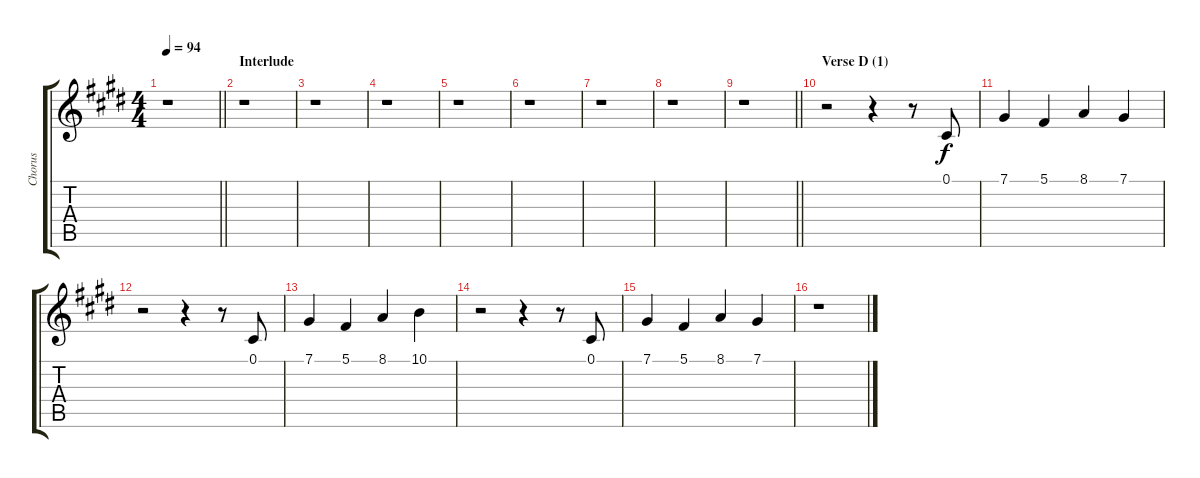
\track ("Chorus" "Chorus") {instrument sopranosax}
\staff {score tabs}
\tuning (Db4 Ab3 E3 B2 Gb2 Db2) {hide}
\ts (4 4)
\tempo 94
\clef g2
\barLineRight lightlight
\ks c#minor
r.1{dy f} |
\section ("" "Interlude")
r.1 |
r.1 |
r.1 |
r.1 |
r.1 |
r.1 |
r.1 |
\barLineRight lightlight
r.1 |
\section ("" "Verse D (1)")
r.2 r.4 r.8 0.1.8 |
7.1.4 5.1.4 8.1.4 7.1.4 |
r.2 r.4 r.8 0.1.8 |
7.1.4 5.1.4 8.1.4 10.1.4 |
r.2 r.4 r.8 0.1.8 |
7.1.4 5.1.4 8.1.4 7.1.4 |
r.1
